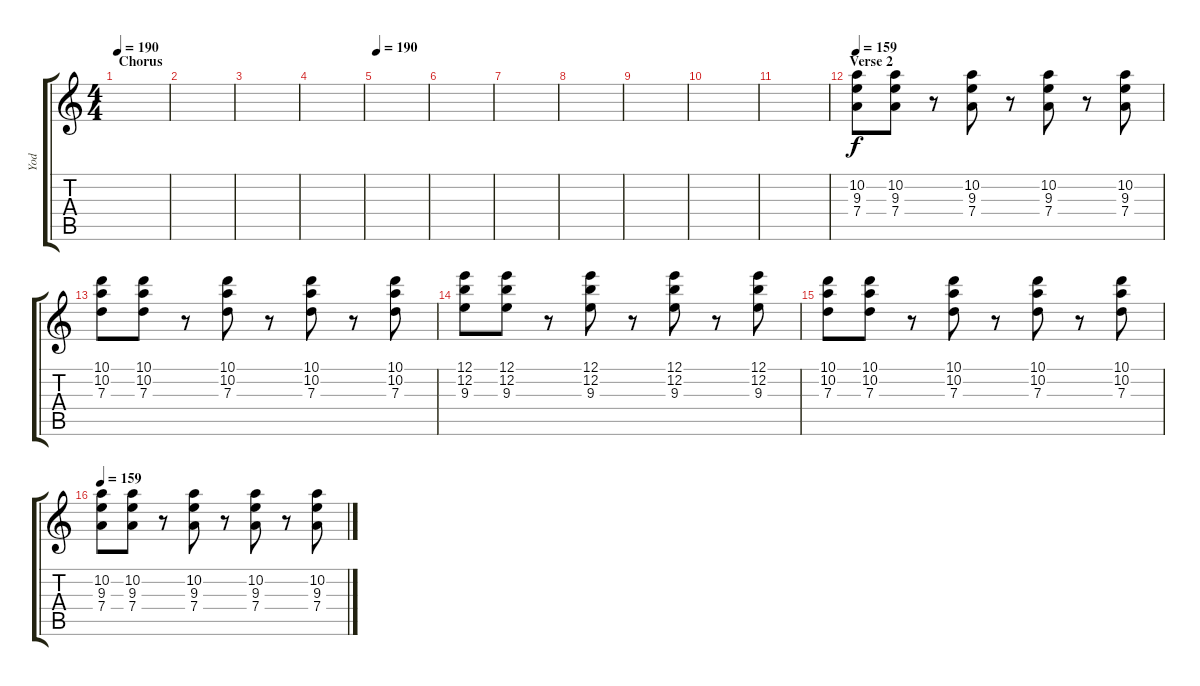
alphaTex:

\track ("Yod" "Yod") {instrument distortionguitar}
\staff {score tabs}
\tuning (E4 B3 G3 D3 A2 E2) {hide}
\ts (4 4)
\section ("" "Chorus")
\tempo 200
\tempo 190
\clef g2
\ks c
|
|
|
|
\tempo 190
|
|
|
|
|
|
|
\section ("" "Verse 2")
\tempo 159
(10.2 9.3 7.4).8 (10.2 9.3 7.4).8 r.8 (10.2 9.3 7.4).8 r.8 (10.2 9.3 7.4).8 r.8 (10.2 9.3 7.4).8 |
(10.1 10.2 7.3).8 (10.1 10.2 7.3).8 r.8 (10.1 10.2 7.3).8 r.8 (10.1 10.2 7.3).8 r.8 (10.1 10.2 7.3).8 |
(12.1 12.2 9.3).8 (12.1 12.2 9.3).8 r.8 (12.1 12.2 9.3).8 r.8 (12.1 12.2 9.3).8 r.8 (12.1 12.2 9.3).8 |
(10.1 10.2 7.3).8 (10.1 10.2 7.3).8 r.8 (10.1 10.2 7.3).8 r.8 (10.1 10.2 7.3).8 r.8 (10.1 10.2 7.3).8 |
\tempo 159
(10.2 9.3 7.4).8 (10.2 9.3 7.4).8 r.8 (10.2 9.3 7.4).8 r.8 (10.2 9.3 7.4).8 r.8 (10.2 9.3 7.4).8
